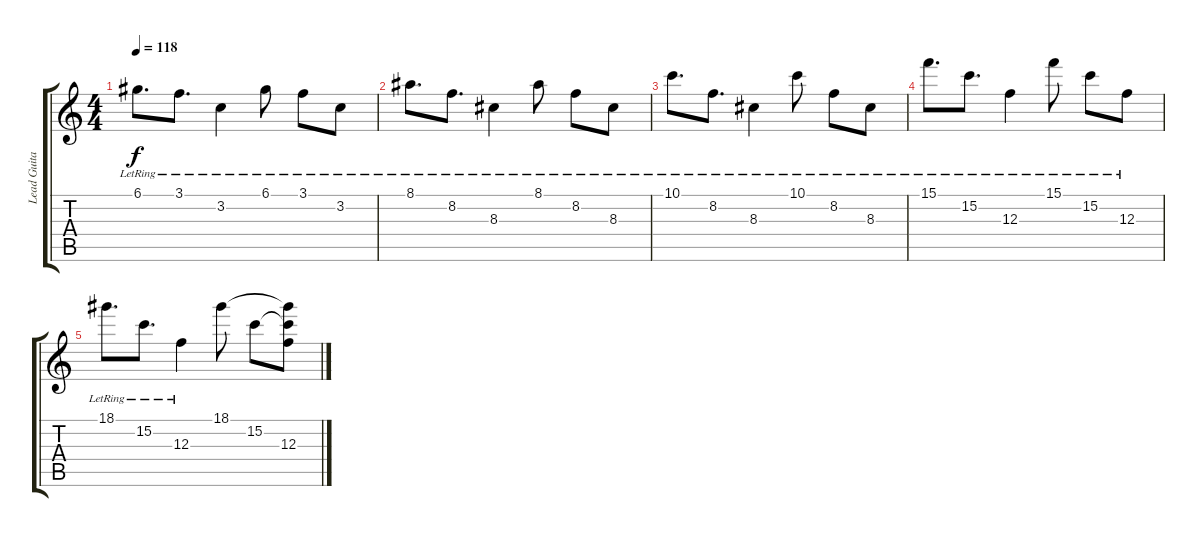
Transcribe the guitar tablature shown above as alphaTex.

\track ("Lead Guitar 2" "Lead Guita") {instrument distortionguitar}
\staff {score tabs}
\tuning (D4 A3 F3 C3 G2 C2) {hide}
\ts (4 4)
\tempo 118
\clef g2
\ks c
6.1{lr}.8{d dy f} 3.1{lr}.8{d} 3.2{lr}.4 6.1{lr}.8 3.1{lr}.8 3.2{lr}.8 |
8.1{lr}.8{d} 8.2{lr}.8{d} 8.3{lr}.4 8.1{lr}.8 8.2{lr}.8 8.3{lr}.8 |
10.1{lr}.8{d} 8.2{lr}.8{d} 8.3{lr}.4 10.1{lr}.8 8.2{lr}.8 8.3{lr}.8 |
15.1{lr}.8{d} 15.2{lr}.8{d} 12.3{lr}.4 15.1{lr}.8 15.2{lr}.8 12.3{lr}.8 |
18.1{lr}.8{d} 15.2{lr}.8{d} 12.3{lr}.4 18.1.8 15.2.8 (18.1{t} 15.2{t} 12.3).8
